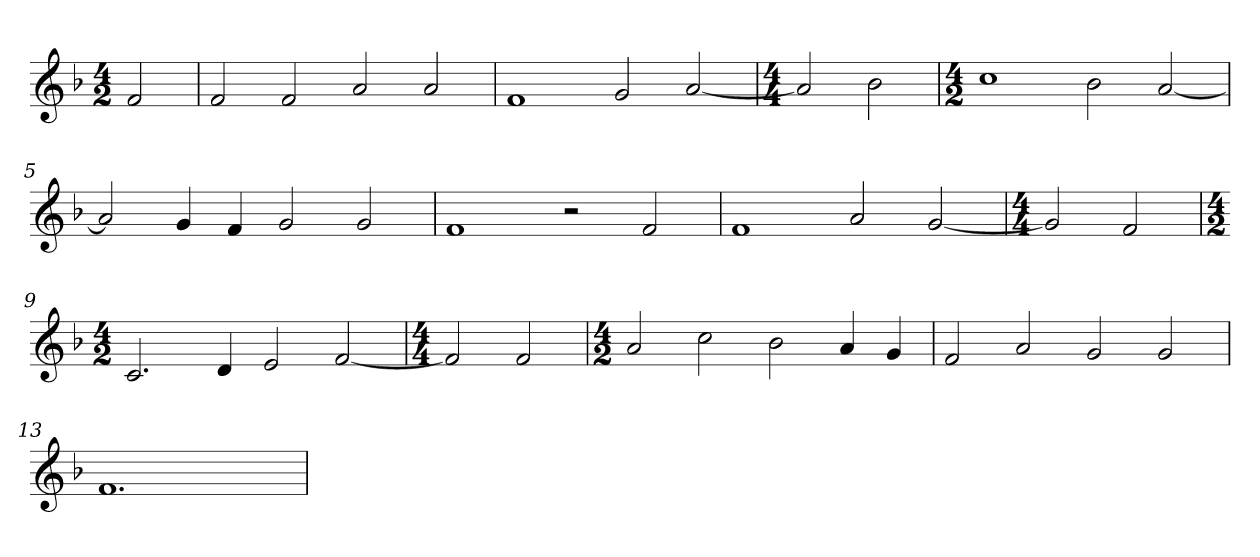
**kern
*part1
*staff1
*clefG2
*k[b-]
*F:
*M4/2
=
2f
=1
2f
2f
2a
2a
=2
1f
2g
[2a
=3
*M4/4
2a]
2b-
=4
*M4/2
1cc
2b-
[2a
=5
2a]
4g
4f
2g
2g
=6
1f
2r
2f
=7
1f
2a
[2g
=8
*M4/4
2g]
2f
=9
*M4/2
2.c
4d
2e
[2f
=10
*M4/4
2f]
2f
=11
*M4/2
2a
2cc
2b-
4a
4g
=12
2f
2a
2g
2g
=13
1.f
2ryy
=
*-
